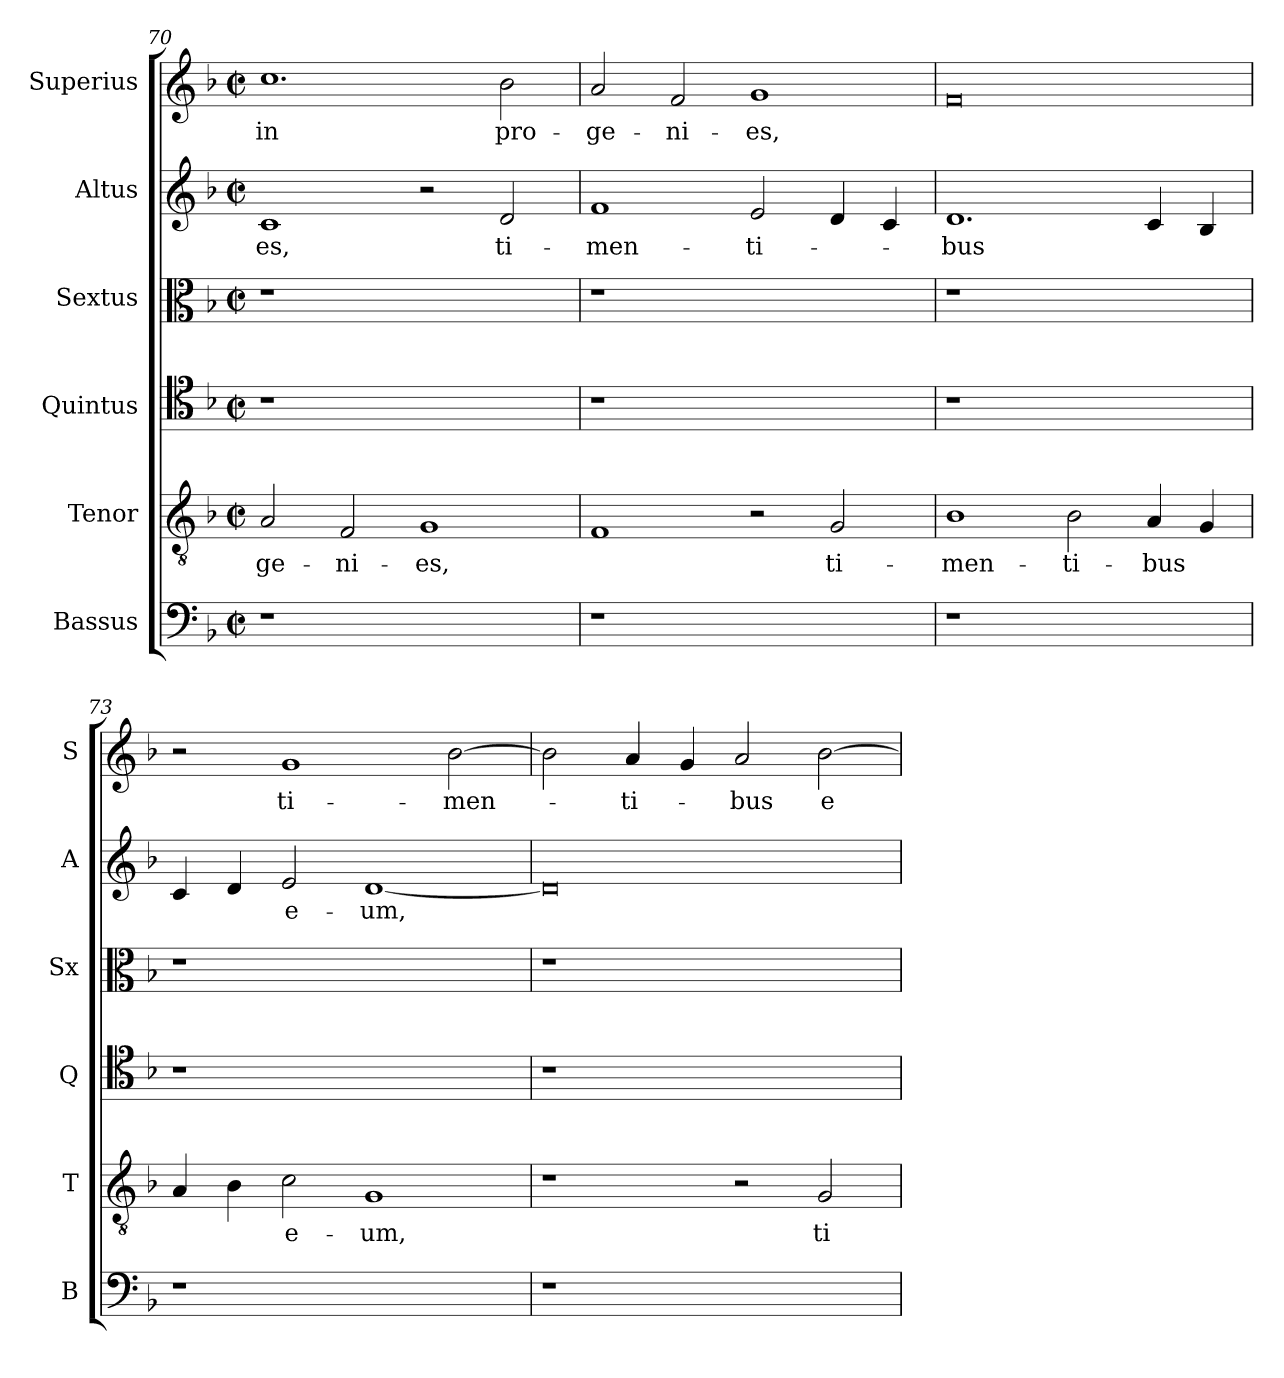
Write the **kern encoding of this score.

**kern	**kern	**text	**kern	**kern	**kern	**text	**kern	**text
*part6	*part5	*part5	*part4	*part3	*part2	*part2	*part1	*part1
*staff6	*staff5	*staff5	*staff4	*staff3	*staff2	*staff2	*staff1	*staff1
*I"Bassus	*I"Tenor	*	*I"Quintus	*I"Sextus	*I"Altus	*	*I"Superius	*
*I'B	*I'T	*	*I'Q	*I'Sx	*I'A	*	*I'S	*
*clefF4	*clefGv2	*	*clefC4	*clefC3	*clefG2	*	*clefG2	*
*k[b-]	*k[b-]	*	*k[b-]	*k[b-]	*k[b-]	*	*k[b-]	*
*F:	*F:	*	*F:	*F:	*F:	*	*F:	*
*M2/2	*M2/2	*	*M2/2	*M2/2	*M2/2	*	*M2/2	*
*met(c|)	*met(c|)	*	*met(c|)	*met(c|)	*met(c|)	*	*met(c|)	*
=70	=70	=70	=70	=70	=70	=70	=70	=70
!	!	!LO:LY:b	!	!	!	!	!	!
!	!	!	!	!	!	!LO:LY:b	!	!
!	!	!	!	!	!	!	!	!LO:LY:b
1r	2A/	-ge-	1r	1r	1c	-es,	1.cc	in
!	!	!LO:LY:b	!	!	!	!	!	!
.	2F/	-ni-	.	.	.	.	.	.
!	!	!LO:LY:b	!	!	!	!	!	!
1ryy	1G	-es,	1ryy	1ryy	2r	.	.	.
!	!	!	!	!	!	!LO:LY:b	!	!
!	!	!	!	!	!	!	!	!LO:LY:b
.	.	.	.	.	2d/	ti-	2b-\	pro-
!!LO:PB:g=z
=71	=71	=71	=71	=71	=71	=71	=71	=71
!	!	!	!	!	!	!LO:LY:b	!	!
!	!	!	!	!	!	!	!	!LO:LY:b
1r	1F	.	1r	1r	1f	-men-	2a/	-ge-
!	!	!	!	!	!	!	!	!LO:LY:b
.	.	.	.	.	.	.	2f/	-ni-
!	!	!	!	!	!	!LO:LY:b	!	!
!	!	!	!	!	!	!	!	!LO:LY:b
1ryy	2r	.	1ryy	1ryy	2e/	-ti-	1g	-es,
!	!	!LO:LY:b	!	!	!	!	!	!
.	2G/	ti-	.	.	4d/	.	.	.
.	.	.	.	.	4c/	.	.	.
=72	=72	=72	=72	=72	=72	=72	=72	=72
!	!	!LO:LY:b	!	!	!	!	!	!
!	!	!	!	!	!	!LO:LY:b	!	!
1r	1B-	-men-	1r	1r	1.d	-bus	0f	.
!	!	!LO:LY:b	!	!	!	!	!	!
1ryy	2B-\	-ti-	1ryy	1ryy	.	.	.	.
!	!	!LO:LY:b	!	!	!	!	!	!
.	4A/	-bus	.	.	4c/	.	.	.
.	4G/	.	.	.	4B-/	.	.	.
=73	=73	=73	=73	=73	=73	=73	=73	=73
1r	4A/	.	1r	1r	4c/	.	2r	.
.	4B-\	.	.	.	4d/	.	.	.
!	!	!LO:LY:b	!	!	!	!	!	!
!	!	!	!	!	!	!LO:LY:b	!	!
!	!	!	!	!	!	!	!	!LO:LY:b
.	2c\	e-	.	.	2e/	e-	1g	ti-
!	!	!LO:LY:b	!	!	!	!	!	!
!	!	!	!	!	!	!LO:LY:b	!	!
1ryy	1G	-um,	1ryy	1ryy	[1d	-um,	.	.
!	!	!	!	!	!	!	!	!LO:LY:b
.	.	.	.	.	.	.	[2b-\	-men-
=74	=74	=74	=74	=74	=74	=74	=74	=74
1r	1r	.	1r	1r	0d]	.	2b-\]	.
!	!	!	!	!	!	!	!	!LO:LY:b
.	.	.	.	.	.	.	4a/	-ti-
.	.	.	.	.	.	.	4g/	.
!	!	!	!	!	!	!	!	!LO:LY:b
1ryy	2r	.	1ryy	1ryy	.	.	2a/	-bus
!	!	!LO:LY:b	!	!	!	!	!	!
!	!	!	!	!	!	!	!	!LO:LY:b
.	2G/	ti-	.	.	.	.	[2b-\	e-
=	=	=	=	=	=	=	=	=
*-	*-	*-	*-	*-	*-	*-	*-	*-
